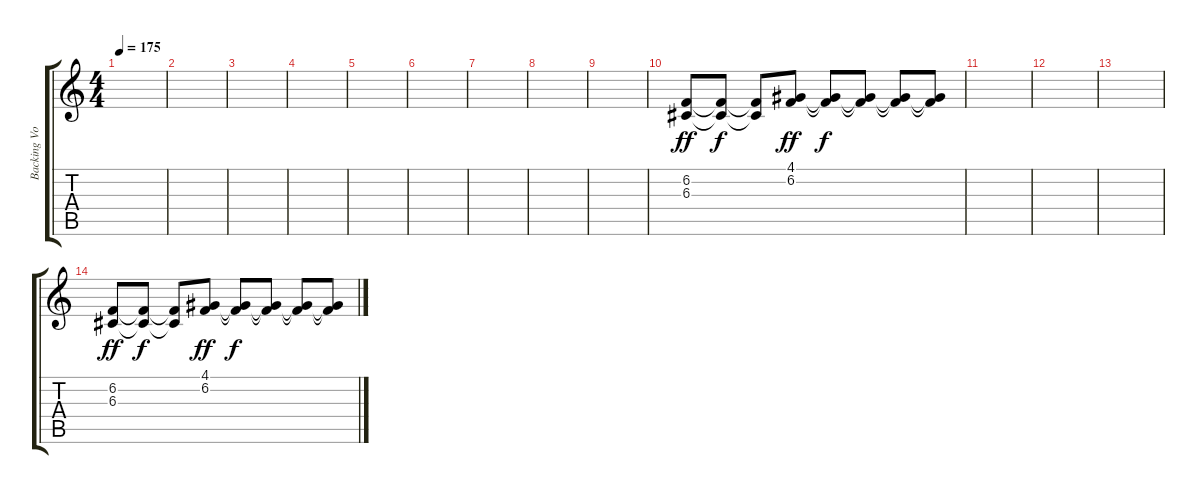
\track ("Backing Vocals" "Backing Vo") {instrument altosax}
\staff {score tabs}
\tuning (E4 B3 G3 D3 A2 E2) {hide}
\ts (4 4)
\tempo 175
\clef g2
\ks c
|
|
|
|
|
|
|
|
|
(6.2 6.3).8{dy ff} (6.2{t} 6.3{t}).8{dy f} (6.2{t} 6.3{t}).8 (4.1 6.2).8{dy ff} (4.1{t} 6.2{t}).8{dy f} (4.1{t} 6.2{t}).8 (4.1{t} 6.2{t}).8 (4.1{t} 6.2{t}).8 |
|
|
|
(6.2 6.3).8{dy ff} (6.2{t} 6.3{t}).8{dy f} (6.2{t} 6.3{t}).8 (4.1 6.2).8{dy ff} (4.1{t} 6.2{t}).8{dy f} (4.1{t} 6.2{t}).8 (4.1{t} 6.2{t}).8 (4.1{t} 6.2{t}).8
